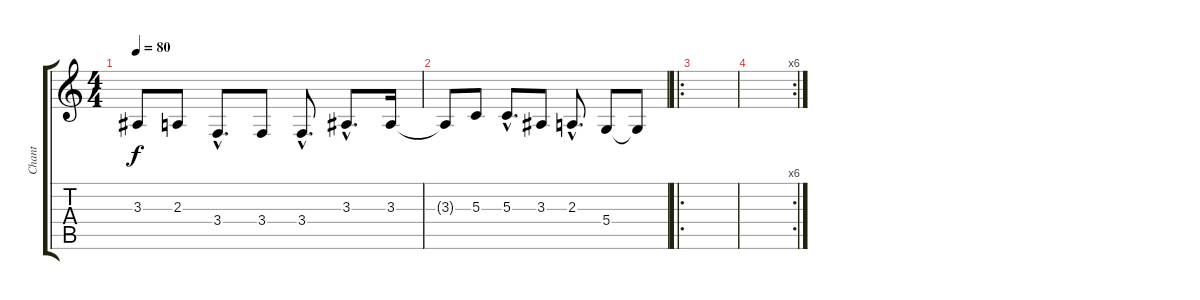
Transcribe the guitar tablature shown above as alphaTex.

\track ("Chant" "Chant") {instrument lead5charang}
\staff {score tabs}
\tuning (E4 B3 G3 D3 A2 E2) {hide}
\ts (4 4)
\tempo 80
\clef g2
\ks c
3.3.8{dy f} 2.3.8 3.4{hac}.8{d} 3.4.8 3.4{hac}.8{d} 3.3{hac}.8{d} 3.3.16 |
3.3{t}.8 5.3.8 5.3{hac}.8{d} 3.3.8 2.3{hac}.8{d} 5.4.8 5.4{t}.8 |
\ro
|
\rc 6
